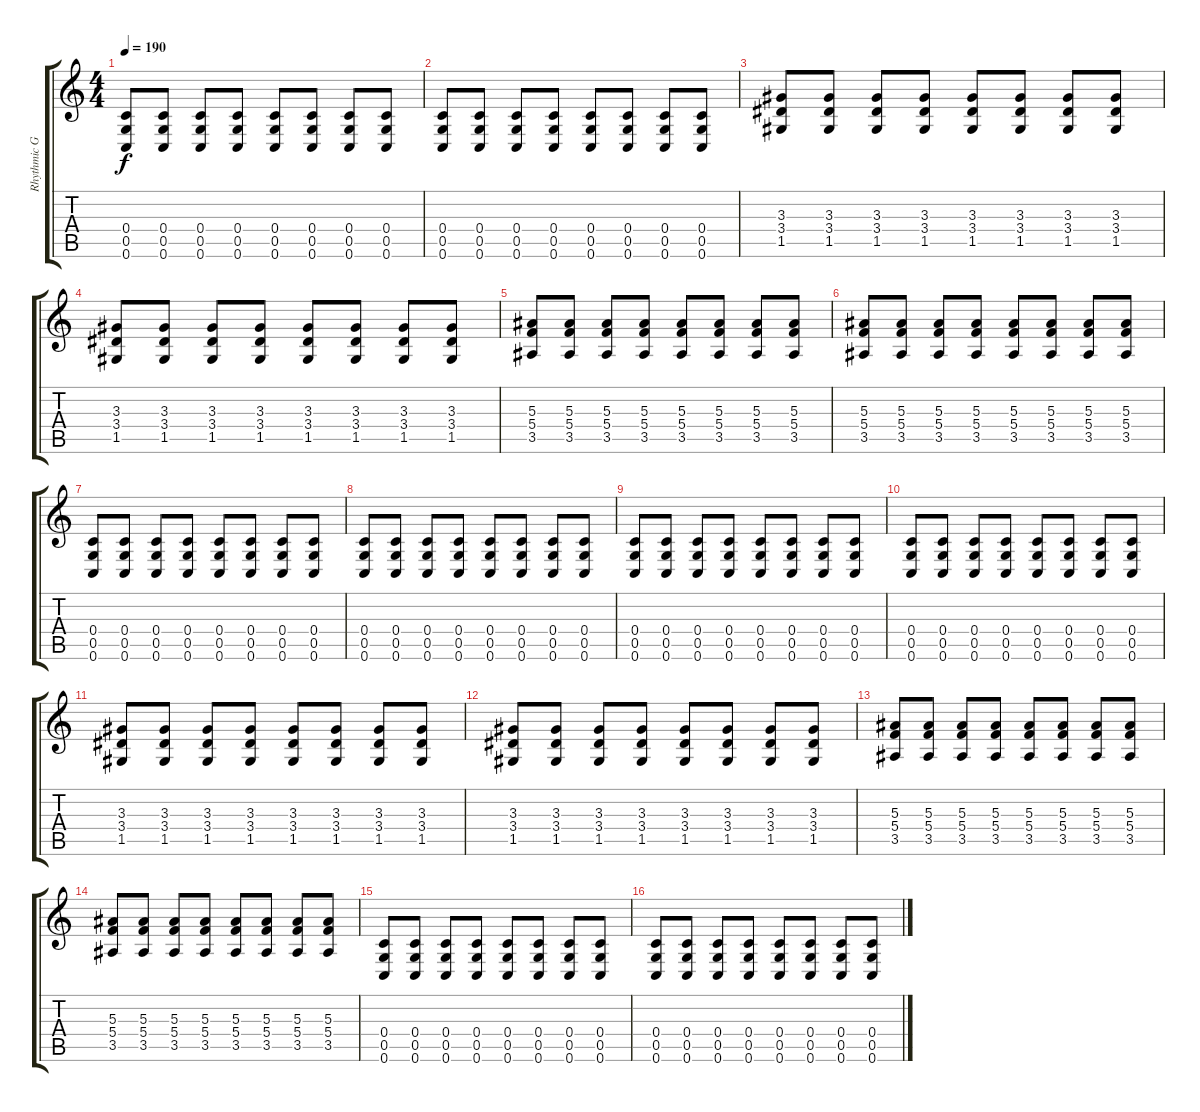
\track ("Rhythmic Guitar (Drop C)" "Rhythmic G") {instrument distortionguitar}
\staff {score tabs}
\tuning (D4 A3 F3 C3 G2 C2) {hide}
\ts (4 4)
\tempo 190
\clef g2
\ks c
(0.4 0.5 0.6).8{dy f} (0.4 0.5 0.6).8 (0.4 0.5 0.6).8 (0.4 0.5 0.6).8 (0.4 0.5 0.6).8 (0.4 0.5 0.6).8 (0.4 0.5 0.6).8 (0.4 0.5 0.6).8 |
(0.4 0.5 0.6).8 (0.4 0.5 0.6).8 (0.4 0.5 0.6).8 (0.4 0.5 0.6).8 (0.4 0.5 0.6).8 (0.4 0.5 0.6).8 (0.4 0.5 0.6).8 (0.4 0.5 0.6).8 |
(3.3 3.4 1.5).8 (3.3 3.4 1.5).8 (3.3 3.4 1.5).8 (3.3 3.4 1.5).8 (3.3 3.4 1.5).8 (3.3 3.4 1.5).8 (3.3 3.4 1.5).8 (3.3 3.4 1.5).8 |
(3.3 3.4 1.5).8 (3.3 3.4 1.5).8 (3.3 3.4 1.5).8 (3.3 3.4 1.5).8 (3.3 3.4 1.5).8 (3.3 3.4 1.5).8 (3.3 3.4 1.5).8 (3.3 3.4 1.5).8 |
(5.3 5.4 3.5).8 (5.3 5.4 3.5).8 (5.3 5.4 3.5).8 (5.3 5.4 3.5).8 (5.3 5.4 3.5).8 (5.3 5.4 3.5).8 (5.3 5.4 3.5).8 (5.3 5.4 3.5).8 |
(5.3 5.4 3.5).8 (5.3 5.4 3.5).8 (5.3 5.4 3.5).8 (5.3 5.4 3.5).8 (5.3 5.4 3.5).8 (5.3 5.4 3.5).8 (5.3 5.4 3.5).8 (5.3 5.4 3.5).8 |
(0.4 0.5 0.6).8 (0.4 0.5 0.6).8 (0.4 0.5 0.6).8 (0.4 0.5 0.6).8 (0.4 0.5 0.6).8 (0.4 0.5 0.6).8 (0.4 0.5 0.6).8 (0.4 0.5 0.6).8 |
(0.4 0.5 0.6).8 (0.4 0.5 0.6).8 (0.4 0.5 0.6).8 (0.4 0.5 0.6).8 (0.4 0.5 0.6).8 (0.4 0.5 0.6).8 (0.4 0.5 0.6).8 (0.4 0.5 0.6).8 |
(0.4 0.5 0.6).8 (0.4 0.5 0.6).8 (0.4 0.5 0.6).8 (0.4 0.5 0.6).8 (0.4 0.5 0.6).8 (0.4 0.5 0.6).8 (0.4 0.5 0.6).8 (0.4 0.5 0.6).8 |
(0.4 0.5 0.6).8 (0.4 0.5 0.6).8 (0.4 0.5 0.6).8 (0.4 0.5 0.6).8 (0.4 0.5 0.6).8 (0.4 0.5 0.6).8 (0.4 0.5 0.6).8 (0.4 0.5 0.6).8 |
(3.3 3.4 1.5).8 (3.3 3.4 1.5).8 (3.3 3.4 1.5).8 (3.3 3.4 1.5).8 (3.3 3.4 1.5).8 (3.3 3.4 1.5).8 (3.3 3.4 1.5).8 (3.3 3.4 1.5).8 |
(3.3 3.4 1.5).8 (3.3 3.4 1.5).8 (3.3 3.4 1.5).8 (3.3 3.4 1.5).8 (3.3 3.4 1.5).8 (3.3 3.4 1.5).8 (3.3 3.4 1.5).8 (3.3 3.4 1.5).8 |
(5.3 5.4 3.5).8 (5.3 5.4 3.5).8 (5.3 5.4 3.5).8 (5.3 5.4 3.5).8 (5.3 5.4 3.5).8 (5.3 5.4 3.5).8 (5.3 5.4 3.5).8 (5.3 5.4 3.5).8 |
(5.3 5.4 3.5).8 (5.3 5.4 3.5).8 (5.3 5.4 3.5).8 (5.3 5.4 3.5).8 (5.3 5.4 3.5).8 (5.3 5.4 3.5).8 (5.3 5.4 3.5).8 (5.3 5.4 3.5).8 |
(0.4 0.5 0.6).8 (0.4 0.5 0.6).8 (0.4 0.5 0.6).8 (0.4 0.5 0.6).8 (0.4 0.5 0.6).8 (0.4 0.5 0.6).8 (0.4 0.5 0.6).8 (0.4 0.5 0.6).8 |
(0.4 0.5 0.6).8 (0.4 0.5 0.6).8 (0.4 0.5 0.6).8 (0.4 0.5 0.6).8 (0.4 0.5 0.6).8 (0.4 0.5 0.6).8 (0.4 0.5 0.6).8 (0.4 0.5 0.6).8
